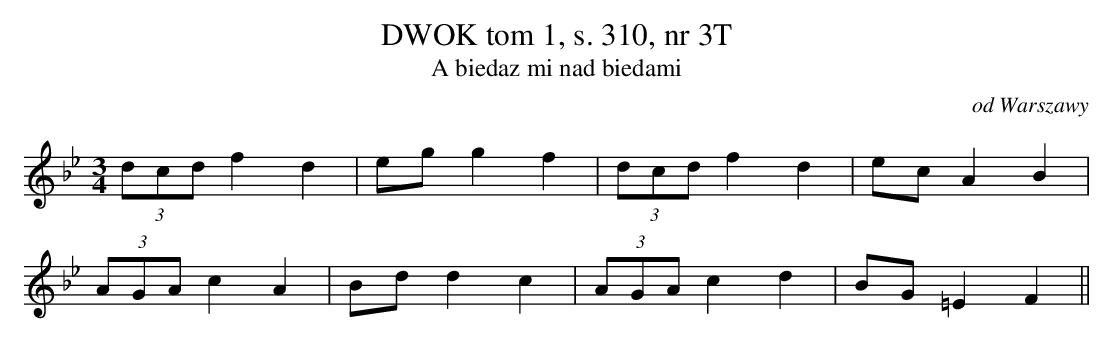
X:1
T: DWOK tom 1, s. 310, nr 3T
T: A biedaz mi nad biedami
O: od Warszawy
M: 3/4
L: 1/8
K: Bb
(3dcdf2d2 | egg2f2 | (3dcdf2d2 | ecA2B2 |
(3AGAc2A2 | Bdd2c2 | (3AGAc2d2 | BG=E2F2||
